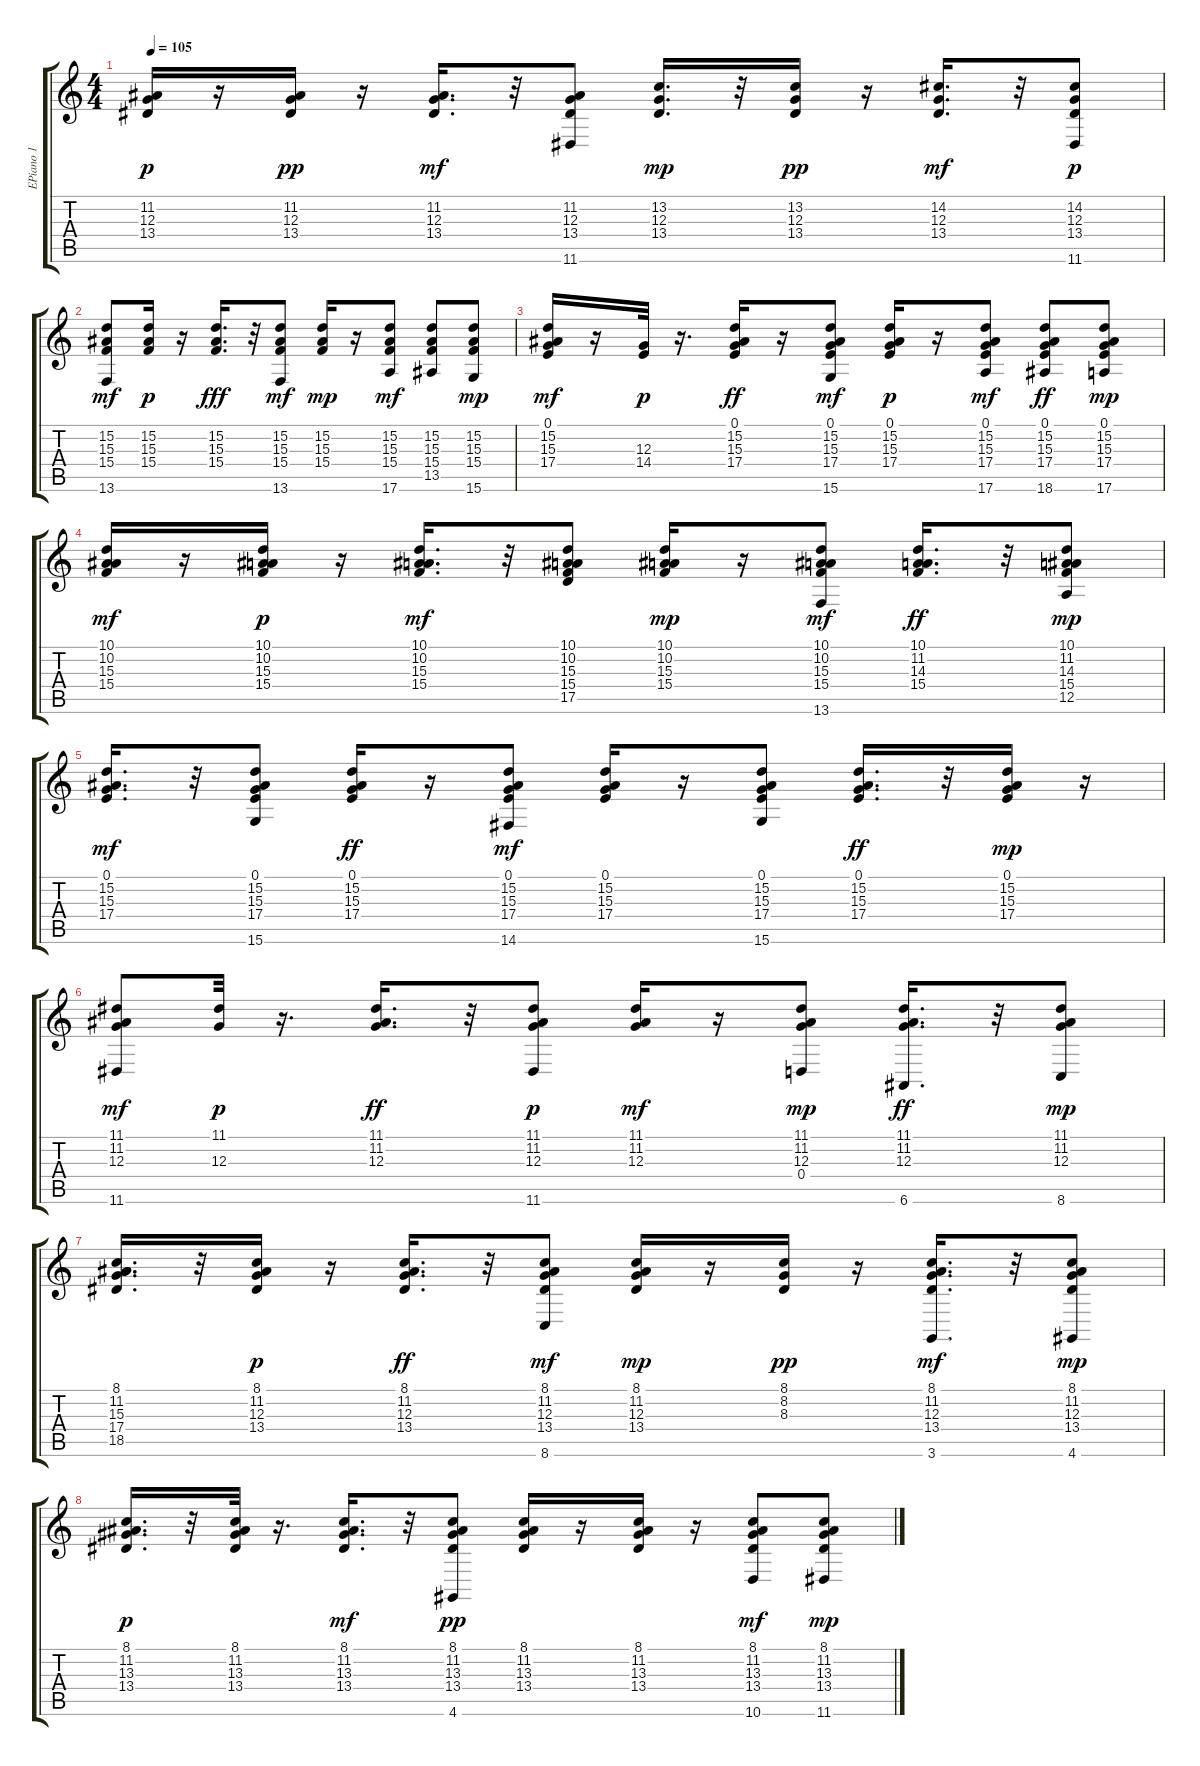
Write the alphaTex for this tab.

\track ("EPiano 1" "EPiano 1") {instrument stringensemble1}
\staff {score tabs}
\tuning (E4 B3 G3 D3 A2 E2) {hide}
\ts (4 4)
\tempo 105
\clef g2
\ks c
(11.2 12.3 13.4).16{dy p} r.16 (11.2 12.3 13.4).16{dy pp} r.16 (11.2 12.3 13.4).16{d dy mf} r.32 (11.2 12.3 13.4 11.6).8 (13.2 12.3 13.4).16{d dy mp} r.32 (13.2 12.3 13.4).16{dy pp} r.16 (14.2 12.3 13.4).16{d dy mf} r.32 (14.2 12.3 13.4 11.6).8{dy p} |
(15.2 15.3 15.4 13.6).8{dy mf} (15.2 15.3 15.4).16{dy p} r.16 (15.2 15.3 15.4).16{d dy fff} r.32 (15.2 15.3 15.4 13.6).8{dy mf} (15.2 15.3 15.4).16{dy mp} r.16 (15.2 15.3 15.4 17.6).8{dy mf} (15.2 15.3 15.4 13.5).8 (15.2 15.3 15.4 15.6).8{dy mp} |
(0.1 15.2 15.3 17.4).16{dy mf} r.16 (12.3 14.4).32{dy p} r.16{d} (0.1 15.2 15.3 17.4).16{dy ff} r.16 (0.1 15.2 15.3 17.4 15.6).8{dy mf} (0.1 15.2 15.3 17.4).16{dy p} r.16 (0.1 15.2 15.3 17.4 17.6).8{dy mf} (0.1 15.2 15.3 17.4 18.6).8{dy ff} (0.1 15.2 15.3 17.4 17.6).8{dy mp} |
(10.1 10.2 15.3 15.4).16{dy mf} r.16 (10.1 10.2 15.3 15.4).16{dy p} r.16 (10.1 10.2 15.3 15.4).16{d dy mf} r.32 (10.1 10.2 15.3 15.4 17.5).8 (10.1 10.2 15.3 15.4).16{dy mp} r.16 (10.1 10.2 15.3 15.4 13.6).8{dy mf} (10.1 11.2 14.3 15.4).16{d dy ff} r.32 (10.1 11.2 14.3 15.4 12.5).8{dy mp} |
(0.1 15.2 15.3 17.4).16{d dy mf} r.32 (0.1 15.2 15.3 17.4 15.6).8 (0.1 15.2 15.3 17.4).16{dy ff} r.16 (0.1 15.2 15.3 17.4 14.6).8{dy mf} (0.1 15.2 15.3 17.4).16 r.16 (0.1 15.2 15.3 17.4 15.6).8 (0.1 15.2 15.3 17.4).16{d dy ff} r.32 (0.1 15.2 15.3 17.4).16{dy mp} r.16 |
(11.1 11.2 12.3 11.6).8{dy mf} (11.1 12.3).32{dy p} r.16{d} (11.1 11.2 12.3).16{d dy ff} r.32 (11.1 11.2 12.3 11.6).8{dy p} (11.1 11.2 12.3).16{dy mf} r.16 (11.1 11.2 12.3 0.4).8{dy mp} (11.1 11.2 12.3 6.6).16{d dy ff} r.32 (11.1 11.2 12.3 8.6).8{dy mp} |
(8.1 11.2 15.3 17.4 18.5).16{d} r.32 (8.1 11.2 12.3 13.4).16{dy p} r.16 (8.1 11.2 12.3 13.4).16{d dy ff} r.32 (8.1 11.2 12.3 13.4 8.6).8{dy mf} (8.1 11.2 12.3 13.4).16{dy mp} r.16 (8.1 8.2 8.3).16{dy pp} r.16 (8.1 11.2 12.3 13.4 3.6).16{d dy mf} r.32 (8.1 11.2 12.3 13.4 4.6).8{dy mp} |
(8.1 11.2 13.3 13.4).16{d dy p} r.32 (8.1 11.2 13.3 13.4).32 r.16{d} (8.1 11.2 13.3 13.4).16{d dy mf} r.32 (8.1 11.2 13.3 13.4 4.6).8{dy pp} (8.1 11.2 13.3 13.4).16 r.16 (8.1 11.2 13.3 13.4).16 r.16 (8.1 11.2 13.3 13.4 10.6).8{dy mf} (8.1 11.2 13.3 13.4 11.6).8{dy mp}
